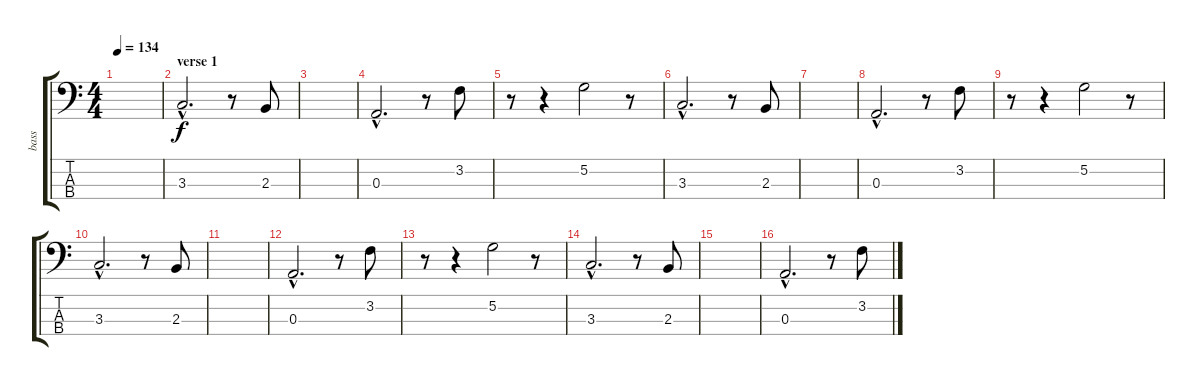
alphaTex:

\track ("bass" "bass") {instrument electricbassfinger}
\staff {score tabs}
\tuning (G2 D2 A1 E1) {hide}
\ts (4 4)
\tempo 134
\clef f4
\ks c
|
\section ("" "verse 1")
3.3{hac}.2{d} r.8 2.3.8 |
|
0.3{hac}.2{d} r.8 3.2.8 |
r.8 r.4 5.2.2 r.8 |
3.3{hac}.2{d} r.8 2.3.8 |
|
0.3{hac}.2{d} r.8 3.2.8 |
r.8 r.4 5.2.2 r.8 |
3.3{hac}.2{d} r.8 2.3.8 |
|
0.3{hac}.2{d} r.8 3.2.8 |
r.8 r.4 5.2.2 r.8 |
3.3{hac}.2{d} r.8 2.3.8 |
|
0.3{hac}.2{d} r.8 3.2.8
